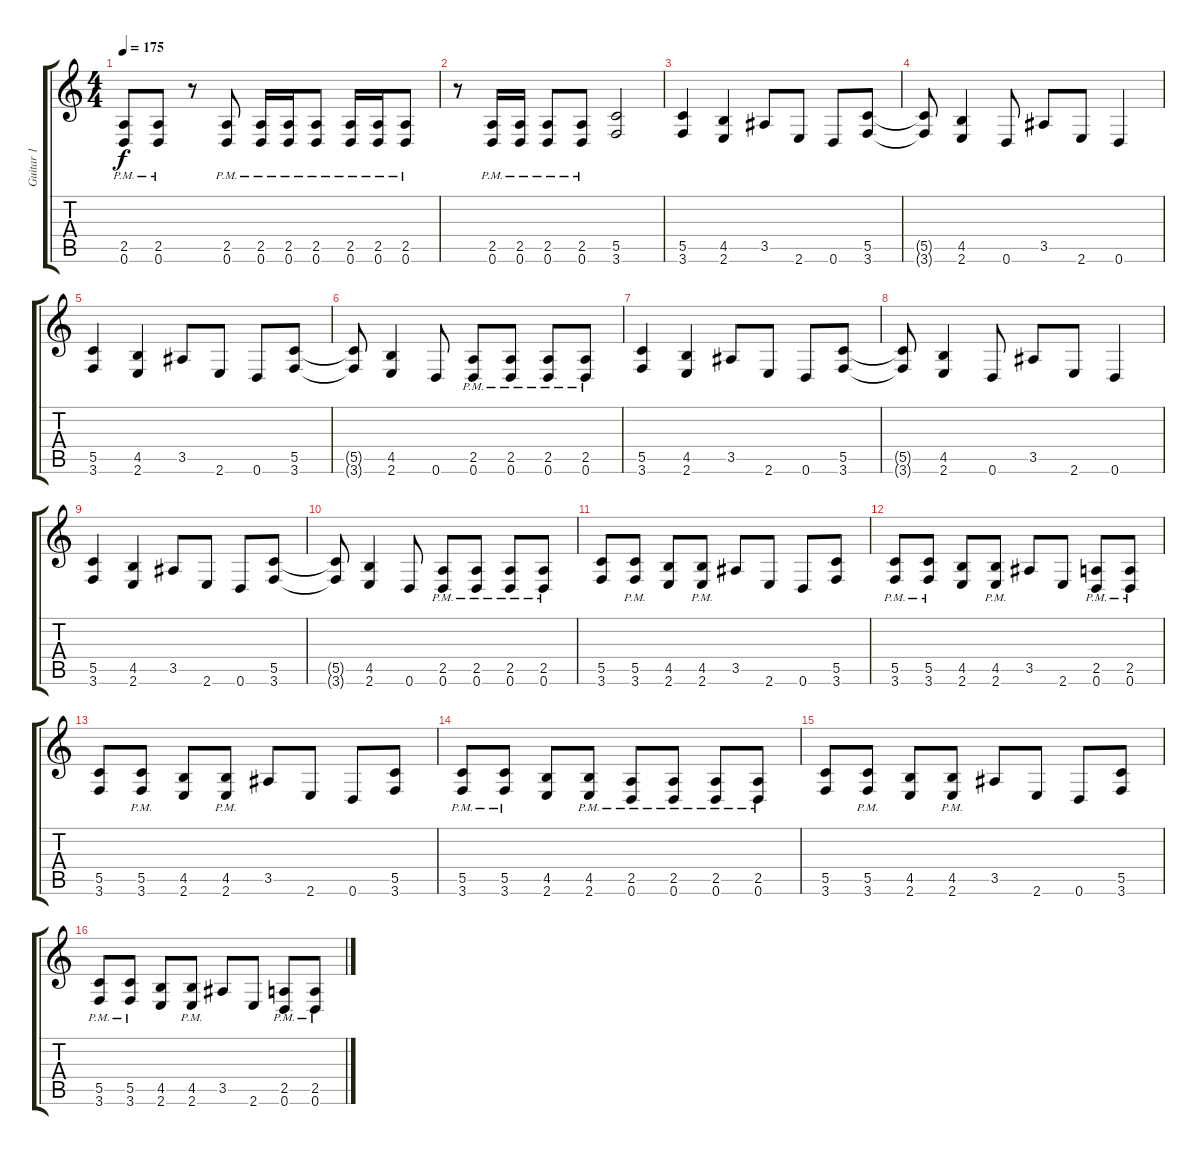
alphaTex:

\track ("Guitar 1" "Guitar 1") {instrument distortionguitar}
\staff {score tabs}
\tuning (D4 A3 F3 C3 G2 D2) {hide}
\ts (4 4)
\tempo 175
\clef g2
\ks c
(2.5{pm} 0.6{pm}).8{dy f} (2.5{pm} 0.6{pm}).8 r.8 (2.5{pm} 0.6{pm}).8 (2.5{pm} 0.6{pm}).16 (2.5{pm} 0.6{pm}).16 (2.5{pm} 0.6{pm}).8 (2.5{pm} 0.6{pm}).16 (2.5{pm} 0.6{pm}).16 (2.5{pm} 0.6{pm}).8 |
r.8 (2.5{pm} 0.6{pm}).16 (2.5{pm} 0.6{pm}).16 (2.5{pm} 0.6{pm}).8 (2.5{pm} 0.6{pm}).8 (5.5 3.6).2 |
(5.5 3.6).4 (4.5 2.6).4 3.5.8 2.6.8 0.6.8 (5.5 3.6).8 |
(5.5{t} 3.6{t}).8 (4.5 2.6).4 0.6.8 3.5.8 2.6.8 0.6.4 |
(5.5 3.6).4 (4.5 2.6).4 3.5.8 2.6.8 0.6.8 (5.5 3.6).8 |
(5.5{t} 3.6{t}).8 (4.5 2.6).4 0.6.8 (2.5{pm} 0.6{pm}).8 (2.5{pm} 0.6{pm}).8 (2.5{pm} 0.6{pm}).8 (2.5{pm} 0.6{pm}).8 |
(5.5 3.6).4 (4.5 2.6).4 3.5.8 2.6.8 0.6.8 (5.5 3.6).8 |
(5.5{t} 3.6{t}).8 (4.5 2.6).4 0.6.8 3.5.8 2.6.8 0.6.4 |
(5.5 3.6).4 (4.5 2.6).4 3.5.8 2.6.8 0.6.8 (5.5 3.6).8 |
(5.5{t} 3.6{t}).8 (4.5 2.6).4 0.6.8 (2.5{pm} 0.6{pm}).8 (2.5{pm} 0.6{pm}).8 (2.5{pm} 0.6{pm}).8 (2.5{pm} 0.6{pm}).8 |
(5.5 3.6).8 (5.5{pm} 3.6{pm}).8 (4.5 2.6).8 (4.5{pm} 2.6{pm}).8 3.5.8 2.6.8 0.6.8 (5.5 3.6).8 |
(5.5{pm} 3.6{pm}).8 (5.5{pm} 3.6{pm}).8 (4.5 2.6).8 (4.5{pm} 2.6{pm}).8 3.5.8 2.6.8 (2.5{pm} 0.6{pm}).8 (2.5{pm} 0.6{pm}).8 |
(5.5 3.6).8 (5.5{pm} 3.6{pm}).8 (4.5 2.6).8 (4.5{pm} 2.6{pm}).8 3.5.8 2.6.8 0.6.8 (5.5 3.6).8 |
(5.5{pm} 3.6{pm}).8 (5.5{pm} 3.6{pm}).8 (4.5 2.6).8 (4.5{pm} 2.6{pm}).8 (2.5{pm} 0.6{pm}).8 (2.5{pm} 0.6{pm}).8 (2.5{pm} 0.6{pm}).8 (2.5{pm} 0.6{pm}).8 |
(5.5 3.6).8 (5.5{pm} 3.6{pm}).8 (4.5 2.6).8 (4.5{pm} 2.6{pm}).8 3.5.8 2.6.8 0.6.8 (5.5 3.6).8 |
(5.5{pm} 3.6{pm}).8 (5.5{pm} 3.6{pm}).8 (4.5 2.6).8 (4.5{pm} 2.6{pm}).8 3.5.8 2.6.8 (2.5{pm} 0.6{pm}).8 (2.5{pm} 0.6{pm}).8
